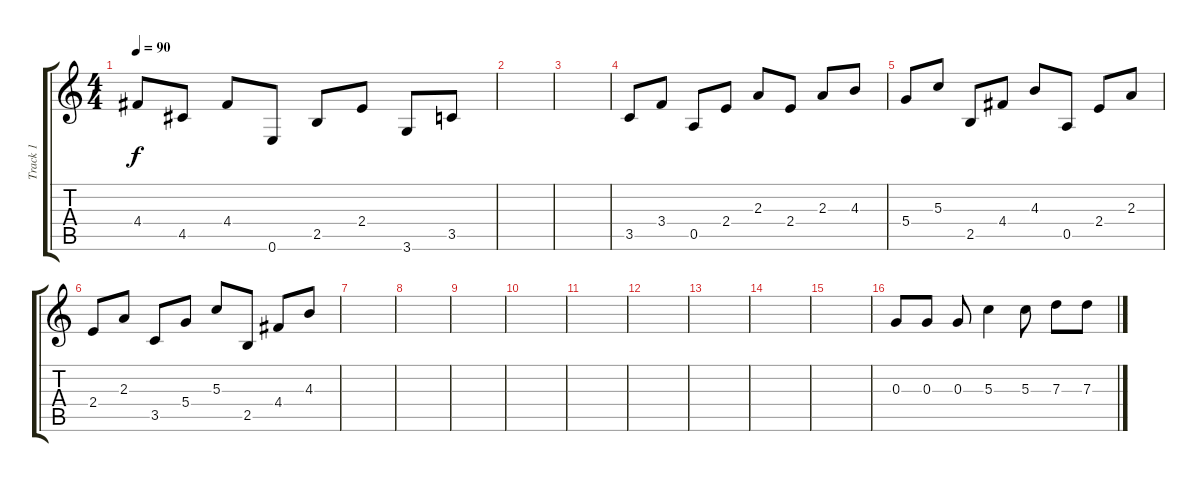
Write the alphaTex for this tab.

\track ("Track 1" "Track 1") {instrument electricguitarclean}
\staff {score tabs}
\tuning (E4 B3 G3 D3 A2 E2) {hide}
\ts (4 4)
\tempo 90
\clef g2
\ks c
4.4.8{dy f} 4.5.8 4.4.8 0.6.8 2.5.8 2.4.8 3.6.8 3.5.8 |
|
|
3.5.8 3.4.8 0.5.8 2.4.8 2.3.8 2.4.8 2.3.8 4.3.8 |
5.4.8 5.3.8 2.5.8 4.4.8 4.3.8 0.5.8 2.4.8 2.3.8 |
2.4.8 2.3.8 3.5.8 5.4.8 5.3.8 2.5.8 4.4.8 4.3.8 |
|
|
|
|
|
|
|
|
|
0.3.8 0.3.8 0.3.8 5.3.4 5.3.8 7.3.8 7.3.8
